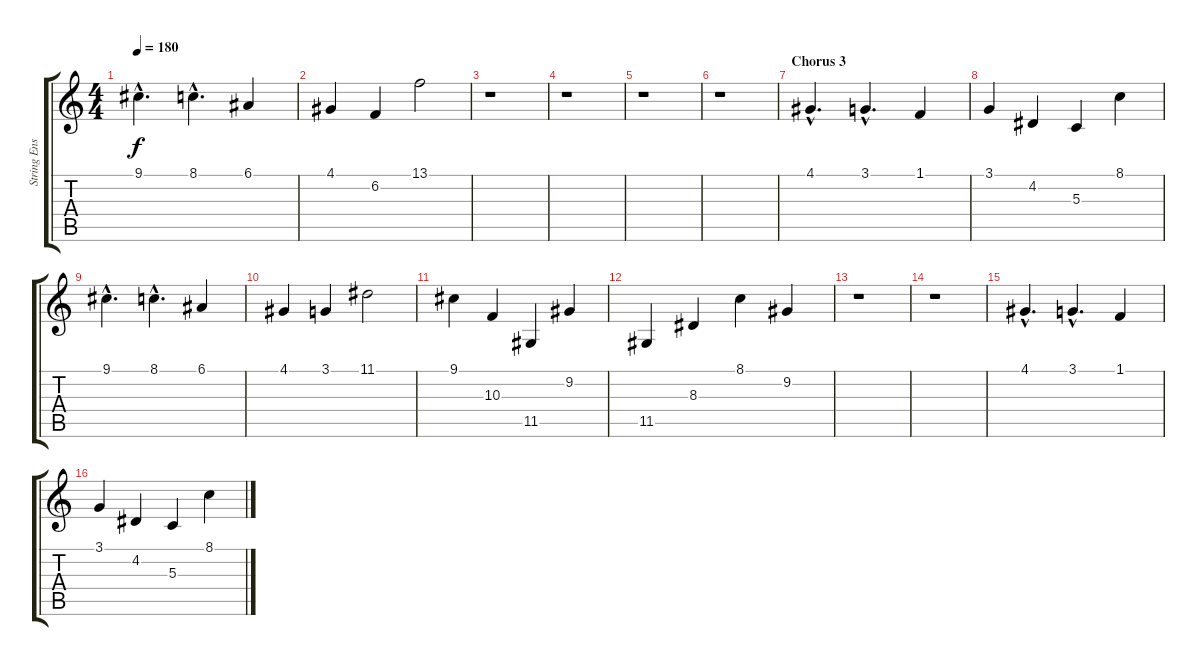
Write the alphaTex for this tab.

\track ("String Ensemble 1" "String Ens") {instrument stringensemble1}
\staff {score tabs}
\tuning (E4 B3 G3 D3 A2 E2) {hide}
\ts (4 4)
\tempo 180
\clef g2
\ks c
9.1{hac}.4{d dy f} 8.1{hac}.4{d} 6.1.4 |
4.1.4 6.2.4 13.1.2 |
r.1 |
r.1 |
r.1 |
r.1 |
\section ("" "Chorus 3")
4.1{hac}.4{d} 3.1{hac}.4{d} 1.1.4 |
3.1.4 4.2.4 5.3.4 8.1.4 |
9.1{hac}.4{d} 8.1{hac}.4{d} 6.1.4 |
4.1.4 3.1.4 11.1.2 |
9.1.4 10.3.4 11.5.4 9.2.4 |
11.5.4 8.3.4 8.1.4 9.2.4 |
r.1 |
r.1 |
4.1{hac}.4{d} 3.1{hac}.4{d} 1.1.4 |
3.1.4 4.2.4 5.3.4 8.1.4
